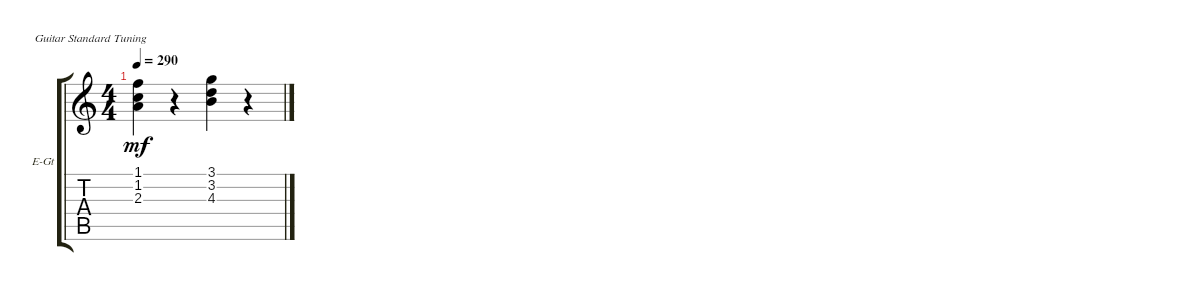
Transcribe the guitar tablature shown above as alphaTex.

\defaultSystemsLayout 4
\bracketExtendMode groupsimilarinstruments
\firstSystemTrackNameOrientation horizontal
\otherSystemsTrackNameOrientation horizontal
\track ("Electric Clean Guitar 2" "E-Gt") {instrument electricguitarclean}
\staff {score tabs}
\tuning (E4 B3 G3 D3 A2 E2)
\ts (4 4)
\tempo 290
\clef g2
\ks c
(1.1 1.2 2.3).4{dy mf} r.4 (4.3 3.2 3.1).4 r.4
